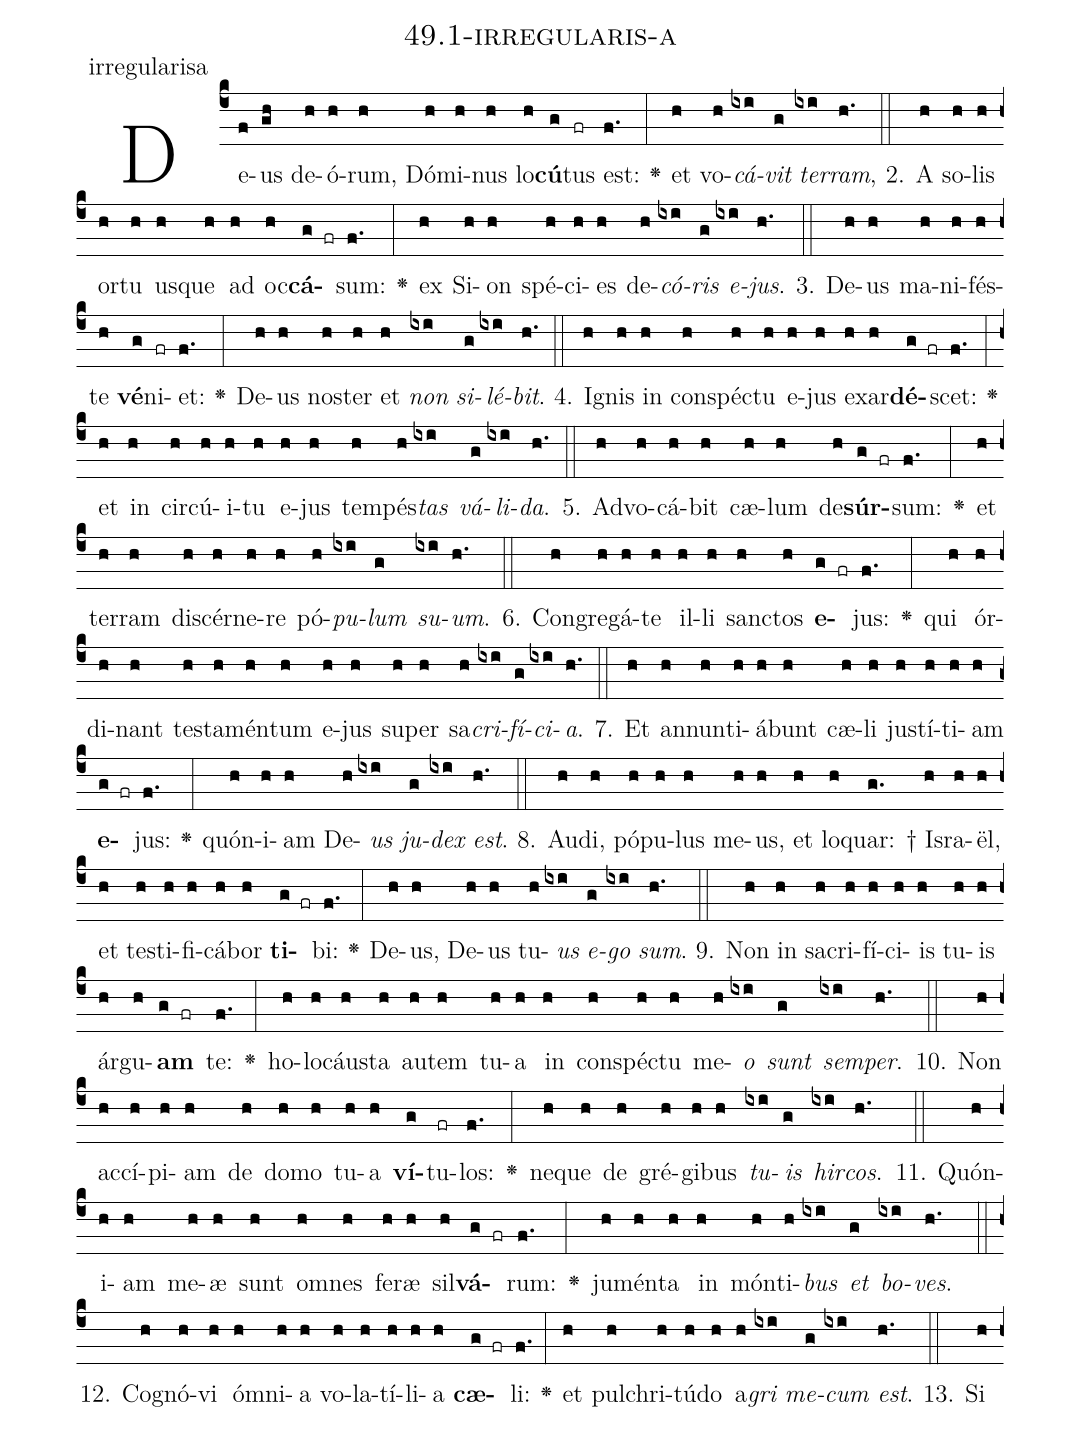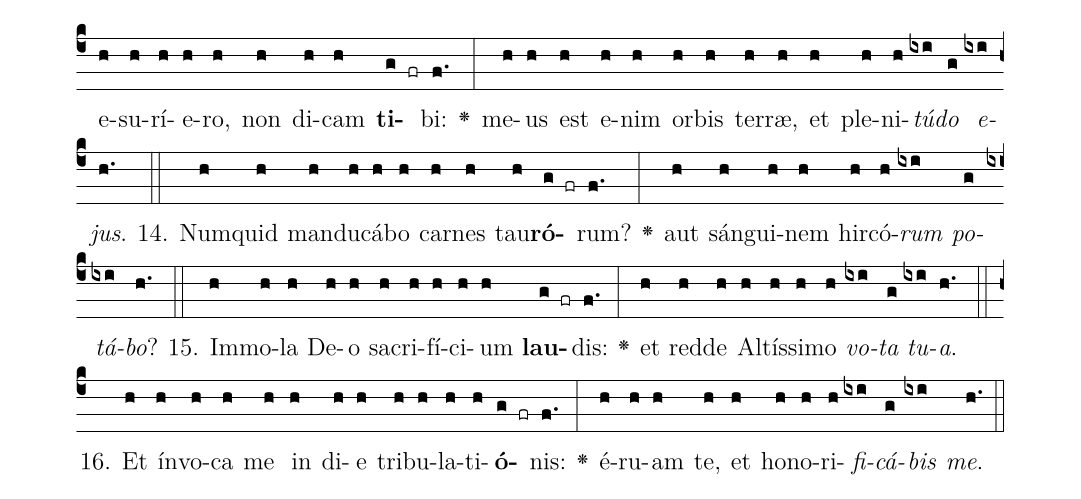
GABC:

name: 49.1-irregularis-a;
annotation: irregularisa;
%%
(c4)De(f)us(gh) de(h)ó(h)rum,(h) Dó(h)mi(h)nus(h) lo(h)<b>cú</b>(g)tus(fr) est:(f.) <v>\greheightstar</v>(:) et(h) vo(h)<i>cá</i>(ixi)<i>vit</i>(g) <i>ter</i>(ixi)<i>ram</i>,(h.) (::)
2. A(h) so(h)lis(h) or(h)tu(h) us(h)que(h) ad(h) oc(h)<b>cá</b>(g fr)sum:(f.) <v>\greheightstar</v>(:) ex(h) Si(h)on(h) spé(h)ci(h)es(h) de(h)<i>có</i>(ixi)<i>ris</i>(g) <i>e</i>(ixi)<i>jus</i>.(h.) (::)
3. De(h)us(h) ma(h)ni(h)fés(h)te(h) <b>vé</b>(g)ni(fr)et:(f.) <v>\greheightstar</v>(:) De(h)us(h) nos(h)ter(h) et(h) <i>non</i>(ixi) <i>si</i>(g)<i>lé</i>(ixi)<i>bit</i>.(h.) (::)
4. I(h)gnis(h) in(h) con(h)spéc(h)tu(h) e(h)jus(h) ex(h)ar(h)<b>dé</b>(g fr)scet:(f.) <v>\greheightstar</v>(:) et(h) in(h) cir(h)cú(h)i(h)tu(h) e(h)jus(h) tem(h)pés(h)<i>tas</i>(ixi) <i>vá</i>(g)<i>li</i>(ixi)<i>da</i>.(h.) (::)
5. Ad(h)vo(h)cá(h)bit(h) cæ(h)lum(h) de(h)<b>súr</b>(g fr)sum:(f.) <v>\greheightstar</v>(:) et(h) ter(h)ram(h) di(h)scér(h)ne(h)re(h) pó(h)<i>pu</i>(ixi)<i>lum</i>(g) <i>su</i>(ixi)<i>um</i>.(h.) (::)
6. Con(h)gre(h)gá(h)te(h) il(h)li(h) sanc(h)tos(h) <b>e</b>(g fr)jus:(f.) <v>\greheightstar</v>(:) qui(h) ór(h)di(h)nant(h) tes(h)ta(h)mén(h)tum(h) e(h)jus(h) su(h)per(h) sa(h)<i>cri</i>(ixi)<i>fí</i>(g)<i>ci</i>(ixi)<i>a</i>.(h.) (::)
7. Et(h) an(h)nun(h)ti(h)á(h)bunt(h) cæ(h)li(h) jus(h)tí(h)ti(h)am(h) <b>e</b>(g fr)jus:(f.) <v>\greheightstar</v>(:) quón(h)i(h)am(h) De(h)<i>us</i>(ixi) <i>ju</i>(g)<i>dex</i>(ixi) <i>est</i>.(h.) (::)
8. Au(h)di,(h) pó(h)pu(h)lus(h) me(h)us,(h) et(h) lo(h)quar: †(g.) Is(h)ra(h)ël,(h) et(h) tes(h)ti(h)fi(h)cá(h)bor(h) <b>ti</b>(g fr)bi:(f.) <v>\greheightstar</v>(:) De(h)us,(h) De(h)us(h) tu(h)<i>us</i>(ixi) <i>e</i>(g)<i>go</i>(ixi) <i>sum</i>.(h.) (::)
9. Non(h) in(h) sa(h)cri(h)fí(h)ci(h)is(h) tu(h)is(h) ár(h)gu(h)<b>am</b>(g fr) te:(f.) <v>\greheightstar</v>(:) ho(h)lo(h)cáus(h)ta(h) au(h)tem(h) tu(h)a(h) in(h) con(h)spéc(h)tu(h) me(h)<i>o</i>(ixi) <i>sunt</i>(g) <i>sem</i>(ixi)<i>per</i>.(h.) (::)
10. Non(h) ac(h)cí(h)pi(h)am(h) de(h) do(h)mo(h) tu(h)a(h) <b>ví</b>(g)tu(fr)los:(f.) <v>\greheightstar</v>(:) ne(h)que(h) de(h) gré(h)gi(h)bus(h) <i>tu</i>(ixi)<i>is</i>(g) <i>hir</i>(ixi)<i>cos</i>.(h.) (::)
11. Quón(h)i(h)am(h) me(h)æ(h) sunt(h) om(h)nes(h) fe(h)ræ(h) sil(h)<b>vá</b>(g fr)rum:(f.) <v>\greheightstar</v>(:) ju(h)mén(h)ta(h) in(h) món(h)ti(h)<i>bus</i>(ixi) <i>et</i>(g) <i>bo</i>(ixi)<i>ves</i>.(h.) (::)
12. Co(h)gnó(h)vi(h) óm(h)ni(h)a(h) vo(h)la(h)tí(h)li(h)a(h) <b>cæ</b>(g fr)li:(f.) <v>\greheightstar</v>(:) et(h) pul(h)chri(h)tú(h)do(h) a(h)<i>gri</i>(ixi) <i>me</i>(g)<i>cum</i>(ixi) <i>est</i>.(h.) (::)
13. Si(h) e(h)su(h)rí(h)e(h)ro,(h) non(h) di(h)cam(h) <b>ti</b>(g fr)bi:(f.) <v>\greheightstar</v>(:) me(h)us(h) est(h) e(h)nim(h) or(h)bis(h) ter(h)ræ,(h) et(h) ple(h)ni(h)<i>tú</i>(ixi)<i>do</i>(g) <i>e</i>(ixi)<i>jus</i>.(h.) (::)
14. Num(h)quid(h) man(h)du(h)cá(h)bo(h) car(h)nes(h) tau(h)<b>ró</b>(g fr)rum?(f.) <v>\greheightstar</v>(:) aut(h) sán(h)gui(h)nem(h) hir(h)có(h)<i>rum</i>(ixi) <i>po</i>(g)<i>tá</i>(ixi)<i>bo</i>?(h.) (::)
15. Im(h)mo(h)la(h) De(h)o(h) sa(h)cri(h)fí(h)ci(h)um(h) <b>lau</b>(g fr)dis:(f.) <v>\greheightstar</v>(:) et(h) red(h)de(h) Al(h)tís(h)si(h)mo(h) <i>vo</i>(ixi)<i>ta</i>(g) <i>tu</i>(ixi)<i>a</i>.(h.) (::)
16. Et(h) ín(h)vo(h)ca(h) me(h) in(h) di(h)e(h) tri(h)bu(h)la(h)ti(h)<b>ó</b>(g fr)nis:(f.) <v>\greheightstar</v>(:) é(h)ru(h)am(h) te,(h) et(h) ho(h)no(h)ri(h)<i>fi</i>(ixi)<i>cá</i>(g)<i>bis</i>(ixi) <i>me</i>.(h.) (::)
